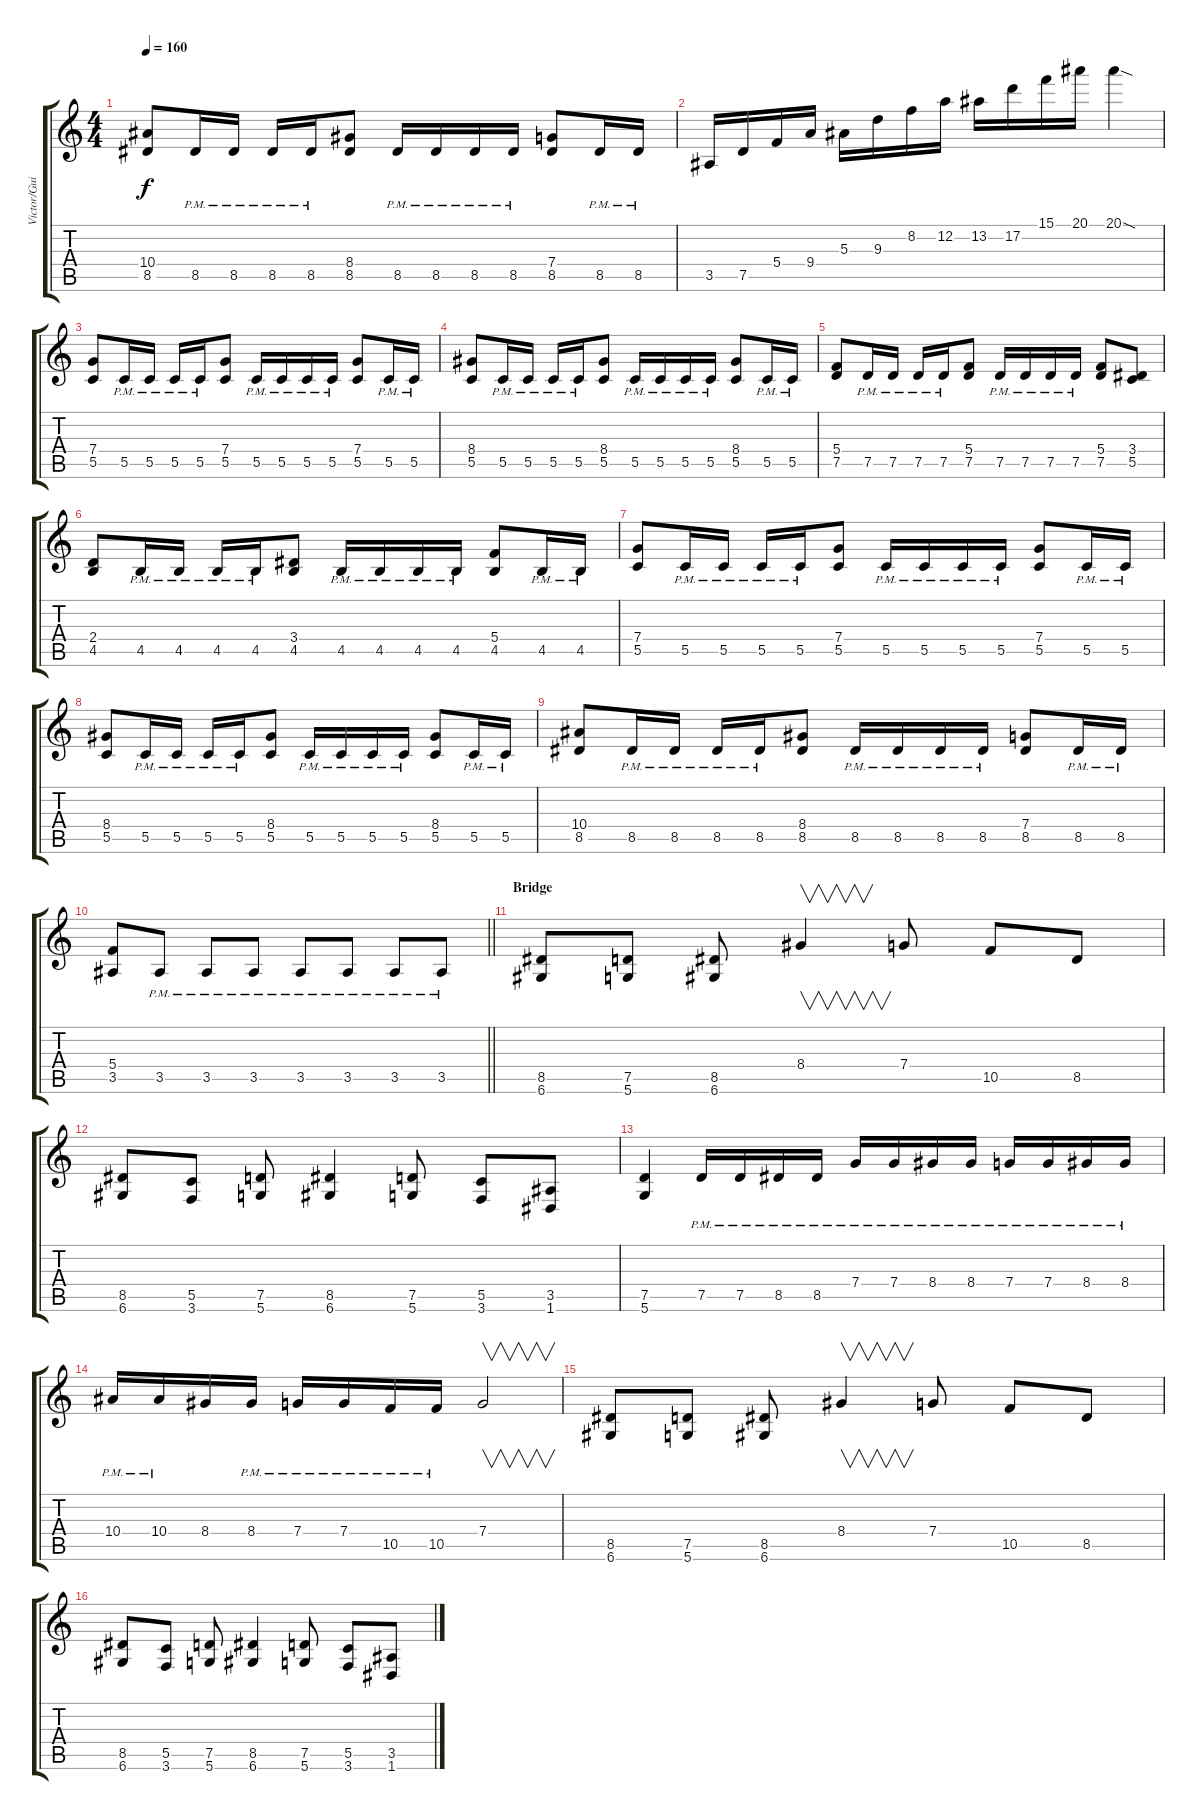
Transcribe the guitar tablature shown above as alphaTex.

\track ("Victor/Guitar II" "Victor/Gui") {instrument overdrivenguitar}
\staff {score tabs}
\tuning (D4 A3 F3 C3 G2 D2) {hide}
\ts (4 4)
\tempo 160
\clef g2
\ks c
(10.4 8.5).8{dy f} 8.5{pm}.16 8.5{pm}.16 8.5{pm}.16 8.5{pm}.16 (8.4 8.5).8 8.5{pm}.16 8.5{pm}.16 8.5{pm}.16 8.5{pm}.16 (7.4 8.5).8 8.5{pm}.16 8.5{pm}.16 |
3.5.16 7.5.16 5.4.16 9.4.16 5.3.16 9.3.16 8.2.16 12.2.16 13.2.16 17.2.16 15.1.16 20.1.16 20.1{sod}.4 |
(7.4 5.5).8 5.5{pm}.16 5.5{pm}.16 5.5{pm}.16 5.5{pm}.16 (7.4 5.5).8 5.5{pm}.16 5.5{pm}.16 5.5{pm}.16 5.5{pm}.16 (7.4 5.5).8 5.5{pm}.16 5.5{pm}.16 |
(8.4 5.5).8 5.5{pm}.16 5.5{pm}.16 5.5{pm}.16 5.5{pm}.16 (8.4 5.5).8 5.5{pm}.16 5.5{pm}.16 5.5{pm}.16 5.5{pm}.16 (8.4 5.5).8 5.5{pm}.16 5.5{pm}.16 |
(5.4 7.5).8 7.5{pm}.16 7.5{pm}.16 7.5{pm}.16 7.5{pm}.16 (5.4 7.5).8 7.5{pm}.16 7.5{pm}.16 7.5{pm}.16 7.5{pm}.16 (5.4 7.5).8 (3.4 5.5).8 |
(2.4 4.5).8 4.5{pm}.16 4.5{pm}.16 4.5{pm}.16 4.5{pm}.16 (3.4 4.5).8 4.5{pm}.16 4.5{pm}.16 4.5{pm}.16 4.5{pm}.16 (5.4 4.5).8 4.5{pm}.16 4.5{pm}.16 |
(7.4 5.5).8 5.5{pm}.16 5.5{pm}.16 5.5{pm}.16 5.5{pm}.16 (7.4 5.5).8 5.5{pm}.16 5.5{pm}.16 5.5{pm}.16 5.5{pm}.16 (7.4 5.5).8 5.5{pm}.16 5.5{pm}.16 |
(8.4 5.5).8 5.5{pm}.16 5.5{pm}.16 5.5{pm}.16 5.5{pm}.16 (8.4 5.5).8 5.5{pm}.16 5.5{pm}.16 5.5{pm}.16 5.5{pm}.16 (8.4 5.5).8 5.5{pm}.16 5.5{pm}.16 |
(10.4 8.5).8 8.5{pm}.16 8.5{pm}.16 8.5{pm}.16 8.5{pm}.16 (8.4 8.5).8 8.5{pm}.16 8.5{pm}.16 8.5{pm}.16 8.5{pm}.16 (7.4 8.5).8 8.5{pm}.16 8.5{pm}.16 |
\barLineRight lightlight
(5.4 3.5).8 3.5{pm}.8 3.5{pm}.8 3.5{pm}.8 3.5{pm}.8 3.5{pm}.8 3.5{pm}.8 3.5{pm}.8 |
\section ("" "Bridge")
(8.5 6.6).8 (7.5 5.6).8 (8.5 6.6).8 8.4.4{v instrument guitarharmonics} 7.4.8{instrument overdrivenguitar} 10.5.8 8.5.8 |
(8.5 6.6).8 (5.5 3.6).8 (7.5 5.6).8 (8.5 6.6).4 (7.5 5.6).8 (5.5 3.6).8 (3.5 1.6).8 |
(7.5 5.6).4 7.5{pm}.16 7.5{pm}.16 8.5{pm}.16 8.5{pm}.16 7.4{pm}.16 7.4{pm}.16 8.4{pm}.16 8.4{pm}.16 7.4{pm}.16 7.4{pm}.16 8.4{pm}.16 8.4{pm}.16 |
10.4{pm}.16 10.4{pm}.16 8.4.16 8.4{pm}.16 7.4{pm}.16 7.4{pm}.16 10.5{pm}.16 10.5{pm}.16 7.4.2{v instrument guitarharmonics} |
(8.5 6.6).8{instrument overdrivenguitar} (7.5 5.6).8 (8.5 6.6).8 8.4.4{v instrument guitarharmonics} 7.4.8{instrument overdrivenguitar} 10.5.8 8.5.8 |
(8.5 6.6).8 (5.5 3.6).8 (7.5 5.6).8 (8.5 6.6).4 (7.5 5.6).8 (5.5 3.6).8 (3.5 1.6).8
